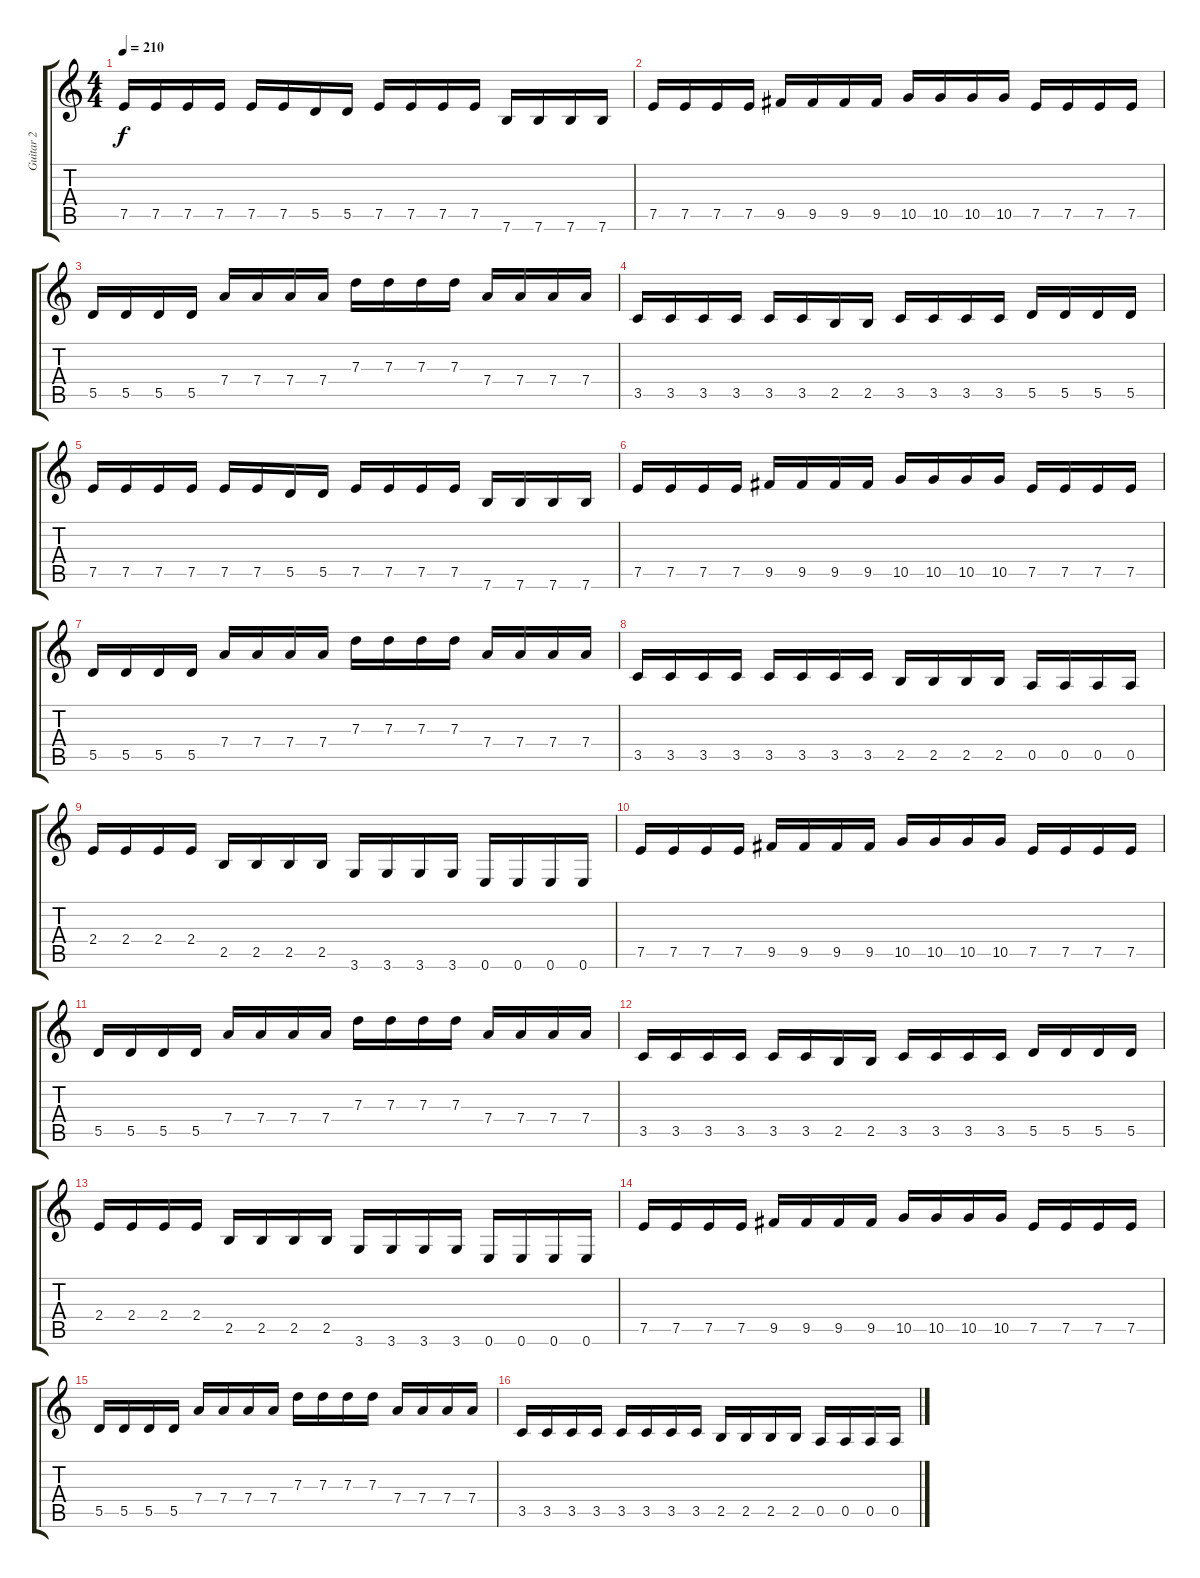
\track ("Guitar 2" "Guitar 2") {instrument distortionguitar}
\staff {score tabs}
\tuning (E4 B3 G3 D3 A2 E2) {hide}
\ts (4 4)
\tempo 210
\clef g2
\ks c
7.5.16{dy f instrument distortionguitar} 7.5.16 7.5.16 7.5.16 7.5.16 7.5.16 5.5.16 5.5.16 7.5.16 7.5.16 7.5.16 7.5.16 7.6.16 7.6.16 7.6.16 7.6.16 |
7.5.16 7.5.16 7.5.16 7.5.16 9.5.16 9.5.16 9.5.16 9.5.16 10.5.16 10.5.16 10.5.16 10.5.16 7.5.16 7.5.16 7.5.16 7.5.16 |
5.5.16 5.5.16 5.5.16 5.5.16 7.4.16 7.4.16 7.4.16 7.4.16 7.3.16 7.3.16 7.3.16 7.3.16 7.4.16 7.4.16 7.4.16 7.4.16 |
3.5.16 3.5.16 3.5.16 3.5.16 3.5.16 3.5.16 2.5.16 2.5.16 3.5.16 3.5.16 3.5.16 3.5.16 5.5.16 5.5.16 5.5.16 5.5.16 |
7.5.16 7.5.16 7.5.16 7.5.16 7.5.16 7.5.16 5.5.16 5.5.16 7.5.16 7.5.16 7.5.16 7.5.16 7.6.16 7.6.16 7.6.16 7.6.16 |
7.5.16 7.5.16 7.5.16 7.5.16 9.5.16 9.5.16 9.5.16 9.5.16 10.5.16 10.5.16 10.5.16 10.5.16 7.5.16 7.5.16 7.5.16 7.5.16 |
5.5.16 5.5.16 5.5.16 5.5.16 7.4.16 7.4.16 7.4.16 7.4.16 7.3.16 7.3.16 7.3.16 7.3.16 7.4.16 7.4.16 7.4.16 7.4.16 |
3.5.16 3.5.16 3.5.16 3.5.16 3.5.16 3.5.16 3.5.16 3.5.16 2.5.16 2.5.16 2.5.16 2.5.16 0.5.16 0.5.16 0.5.16 0.5.16 |
2.4.16 2.4.16 2.4.16 2.4.16 2.5.16 2.5.16 2.5.16 2.5.16 3.6.16 3.6.16 3.6.16 3.6.16 0.6.16 0.6.16 0.6.16 0.6.16 |
7.5.16 7.5.16 7.5.16 7.5.16 9.5.16 9.5.16 9.5.16 9.5.16 10.5.16 10.5.16 10.5.16 10.5.16 7.5.16 7.5.16 7.5.16 7.5.16 |
5.5.16 5.5.16 5.5.16 5.5.16 7.4.16 7.4.16 7.4.16 7.4.16 7.3.16 7.3.16 7.3.16 7.3.16 7.4.16 7.4.16 7.4.16 7.4.16 |
3.5.16 3.5.16 3.5.16 3.5.16 3.5.16 3.5.16 2.5.16 2.5.16 3.5.16 3.5.16 3.5.16 3.5.16 5.5.16 5.5.16 5.5.16 5.5.16 |
2.4.16 2.4.16 2.4.16 2.4.16 2.5.16 2.5.16 2.5.16 2.5.16 3.6.16 3.6.16 3.6.16 3.6.16 0.6.16 0.6.16 0.6.16 0.6.16 |
7.5.16 7.5.16 7.5.16 7.5.16 9.5.16 9.5.16 9.5.16 9.5.16 10.5.16 10.5.16 10.5.16 10.5.16 7.5.16 7.5.16 7.5.16 7.5.16 |
5.5.16 5.5.16 5.5.16 5.5.16 7.4.16 7.4.16 7.4.16 7.4.16 7.3.16 7.3.16 7.3.16 7.3.16 7.4.16 7.4.16 7.4.16 7.4.16 |
3.5.16 3.5.16 3.5.16 3.5.16 3.5.16 3.5.16 3.5.16 3.5.16 2.5.16 2.5.16 2.5.16 2.5.16 0.5.16 0.5.16 0.5.16 0.5.16
